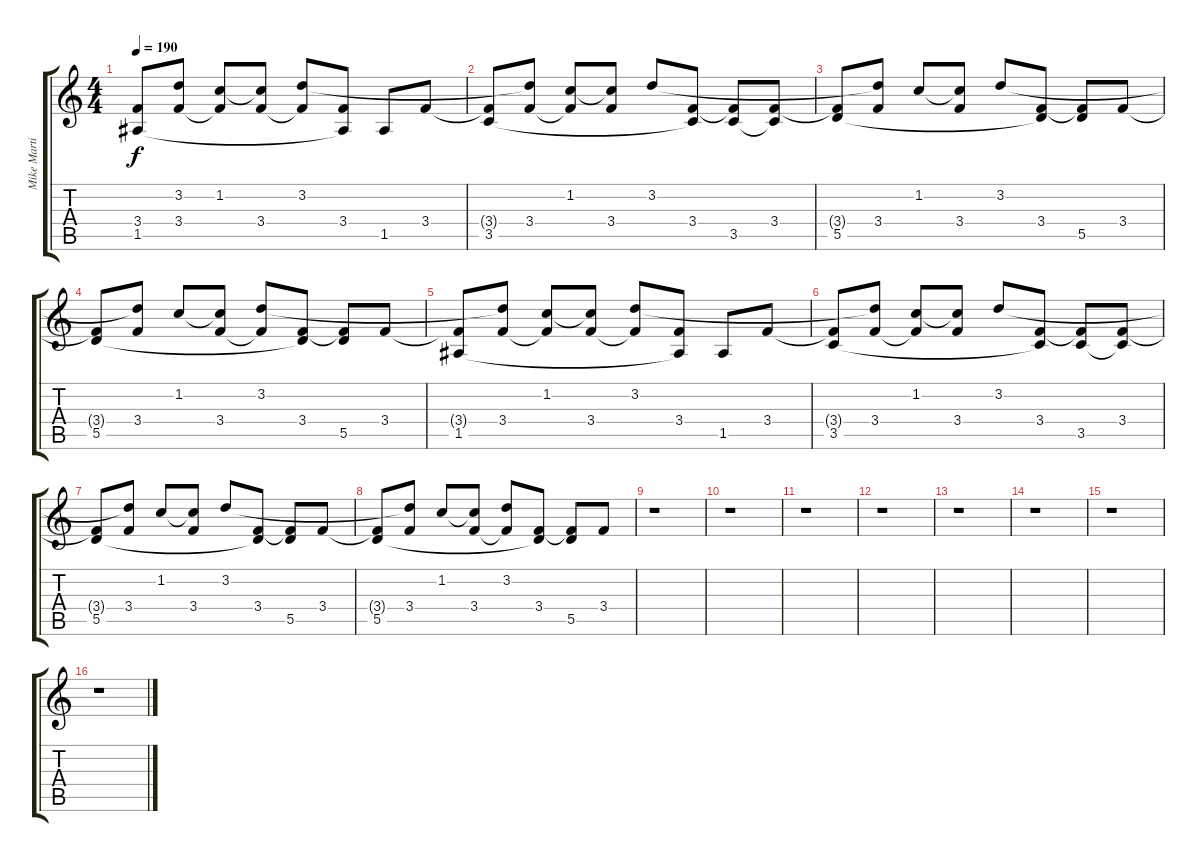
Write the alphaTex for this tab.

\track ("Mike Martin" "Mike Marti") {instrument acousticguitarsteel}
\staff {score tabs}
\tuning (E4 B3 G3 D3 A2 D2) {hide}
\ts (4 4)
\tempo 190
\clef g2
\ks c
(3.4{t} 1.5).8{dy f} (3.2{t} 3.4).8 (1.2 3.4{t}).8 (1.2{t} 3.4).8 (3.2 3.4{t}).8 (3.4 1.5{t}).8 1.5.8 3.4.8 |
(3.4{t} 3.5).8 (3.2{t} 3.4).8 (1.2 3.4{t}).8 (1.2{t} 3.4).8 3.2.8 (3.4 3.5{t}).8 (3.4{t} 3.5).8 (3.4 3.5{t}).8 |
(3.4{t} 5.5).8 (3.2{t} 3.4).8 1.2.8 (1.2{t} 3.4).8 3.2.8 (3.4 5.5{t}).8 (3.4{t} 5.5).8 3.4.8 |
(3.4{t} 5.5).8 (3.2{t} 3.4).8 1.2.8 (1.2{t} 3.4).8 (3.2 3.4{t}).8 (3.4 5.5{t}).8 (3.4{t} 5.5).8 3.4.8 |
(3.4{t} 1.5).8 (3.2{t} 3.4).8 (1.2 3.4{t}).8 (1.2{t} 3.4).8 (3.2 3.4{t}).8 (3.4 1.5{t}).8 1.5.8 3.4.8 |
(3.4{t} 3.5).8 (3.2{t} 3.4).8 (1.2 3.4{t}).8 (1.2{t} 3.4).8 3.2.8 (3.4 3.5{t}).8 (3.4{t} 3.5).8 (3.4 3.5{t}).8 |
(3.4{t} 5.5).8 (3.2{t} 3.4).8 1.2.8 (1.2{t} 3.4).8 3.2.8 (3.4 5.5{t}).8 (3.4{t} 5.5).8 3.4.8 |
(3.4{t} 5.5).8 (3.2{t} 3.4).8 1.2.8 (1.2{t} 3.4).8 (3.2 3.4{t}).8 (3.4 5.5{t}).8 (3.4{t} 5.5).8 3.4.8 |
r.1 |
r.1 |
r.1 |
r.1 |
r.1 |
r.1 |
r.1 |
r.1
